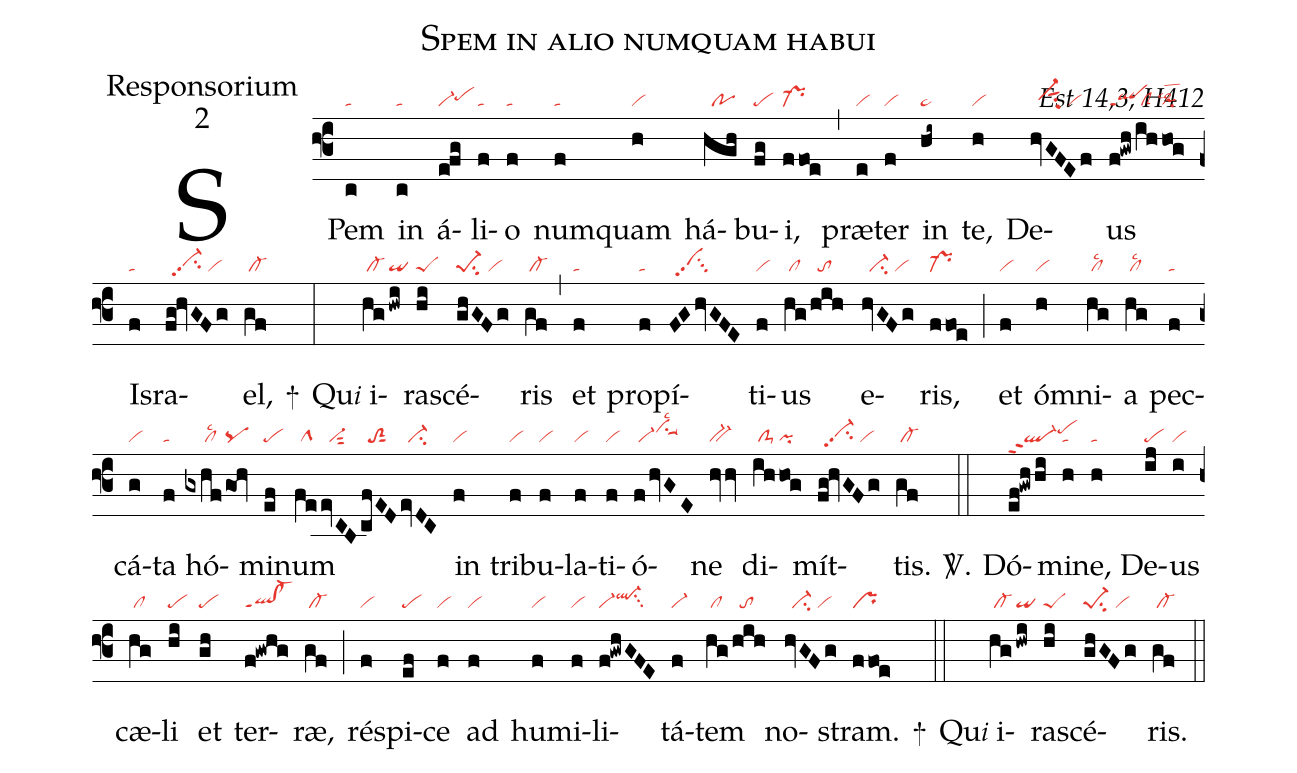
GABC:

name:Spem in alio numquam habui;
office-part:Responsorium;
mode:2;
commentary:Est 14,3; H412;
nabc-lines:1;
%%
(f3)
SPem(c|ta) in(c|ta) á(efg|vi-pehh)li(f|ta)o(f|ta) num(f|ta)quam(h|vi) há(hgh|//po)bu(fg|pe)i,(ffoe|pr-) (,)
præ(e|vi)ter(f|vi) in(hi~|pe~) te,(h|vi)
De(hvGFEf|//vi-hhsut1su2/vi)us(f!gwh|qlppt1|/ihhog|/clS/pilsco2) Is(f|ta)ra(fg!hvGFg|//vi-hhpp2su2/vi)el,(gf|/cl-) +(:)
Qu<e>i</e> i(hg|/cl-|hwi|qi)ra(hi|peS)scé(ghGFg|pe-1su2/vi)ris(gf|/cl-) (,)
et(f|ta) pro(f|ta)pí(FGhvGFE|//vihhpp2su3)ti(f|vi)us(hg|/cl|/hih|//to) e(hvGFg|//ci-/vi)ris,(ffoe|pr-) (;)
et(f|vi) óm(h|vi)ni(hg|/cllsc2)a(hg|/cllsc2) pec(f|ta)cá(g|vi)ta(f|ta) hó(gxhf|/////cllsc2|/goh|pq)mi(ef|pe)num(fe|/clS1|evCB|//vi-sut2|cfED|//toS2sut1|evDC|//ci-) in(f|vi) tri(f|vi)bu(f|vi)la(f|vi)ti(f|vi)ó(fhvGE|/vi-vihisu1suu1lsc2)ne(hvv|bv-) di(ih|/clS-|hog|pi)mít(fg!hvGFg|//vi-hhpp2su2/vi)tis.(gf|/cl-) <sp>V/</sp>.(::)
Dó(ef!gwh/hi|ql-ppt2pehi)mi(h|ta)ne,(h|ta) De(ij|pe)us(i|vi) cæ(hg|/cl)li(hi|pe) et(gh|pe) ter(f!gwhg|ql!cl-ppt1)ræ,(gf|/cl-) (;)
ré(f|vi)spi(ef|pe)ce(f|vi) ad(f|vi) hu(f|vi)mi(f|vi)li(f!gwhGFE|vi-ql-hisu3)tá(f|vi-)tem(hg|/cl|/hih|//to) no(hvGFg|//vi-su2/vi)stram.(ffoe|pr) +(::)
Qu<e>i</e> i(hg|/cl-|hwi|qi)ra(hi|peS)scé(ghGFg|pe-1su2/vi)ris.(gf|/cl-) (::)
